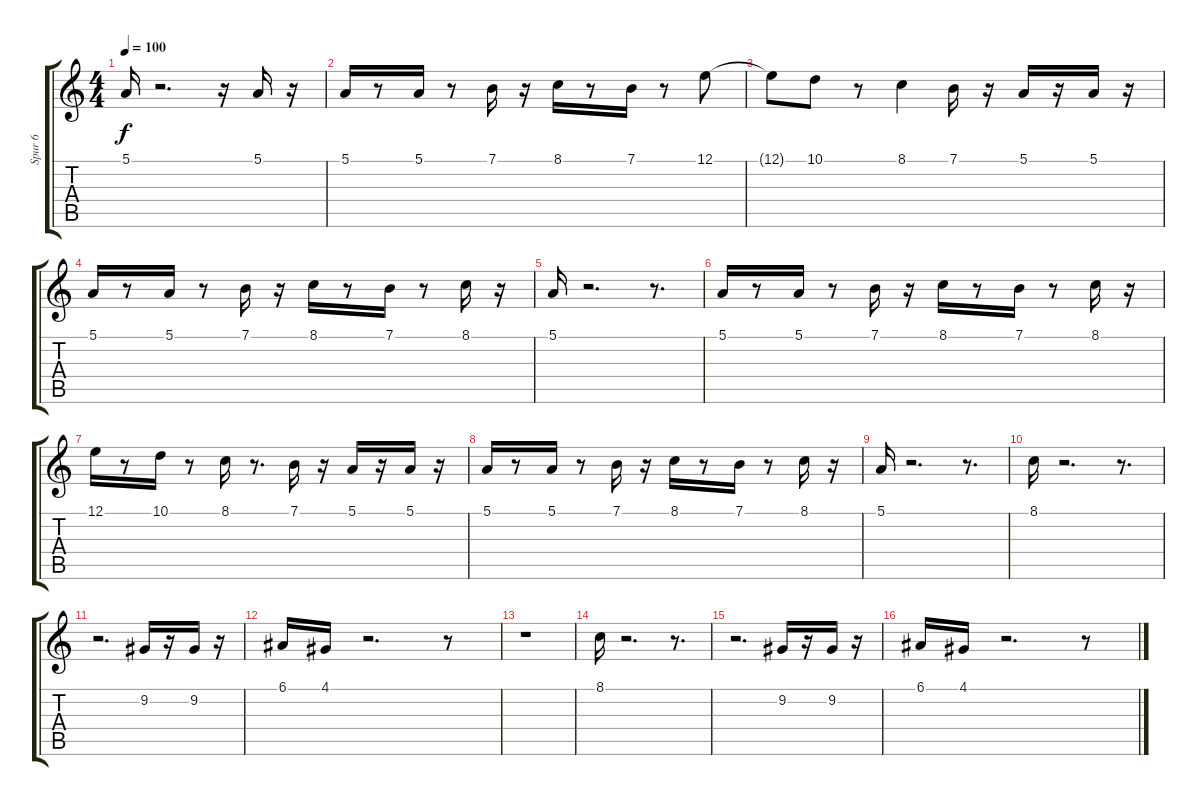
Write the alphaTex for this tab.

\track ("Spur 6" "Spur 6") {instrument pad1newage}
\staff {score tabs}
\tuning (E4 B3 G3 D3 A2 E2) {hide}
\ts (4 4)
\tempo 100
\clef g2
\ks c
5.1.16{dy f} r.2{d} r.16 5.1.16 r.16 |
5.1.16 r.8 5.1.16 r.8 7.1.16 r.16 8.1.16 r.8 7.1.16 r.8 12.1.8 |
12.1{t}.8 10.1.8 r.8 8.1.4 7.1.16 r.16 5.1.16 r.16 5.1.16 r.16 |
5.1.16 r.8 5.1.16 r.8 7.1.16 r.16 8.1.16 r.8 7.1.16 r.8 8.1.16 r.16 |
5.1.16 r.2{d} r.8{d} |
5.1.16 r.8 5.1.16 r.8 7.1.16 r.16 8.1.16 r.8 7.1.16 r.8 8.1.16 r.16 |
12.1.16 r.8 10.1.16 r.8 8.1.16 r.8{d} 7.1.16 r.16 5.1.16 r.16 5.1.16 r.16 |
5.1.16 r.8 5.1.16 r.8 7.1.16 r.16 8.1.16 r.8 7.1.16 r.8 8.1.16 r.16 |
5.1.16 r.2{d} r.8{d} |
8.1.16 r.2{d} r.8{d} |
r.2{d} 9.2.16 r.16 9.2.16 r.16 |
6.1.16 4.1.16 r.2{d} r.8 |
r.1 |
8.1.16 r.2{d} r.8{d} |
r.2{d} 9.2.16 r.16 9.2.16 r.16 |
6.1.16 4.1.16 r.2{d} r.8
